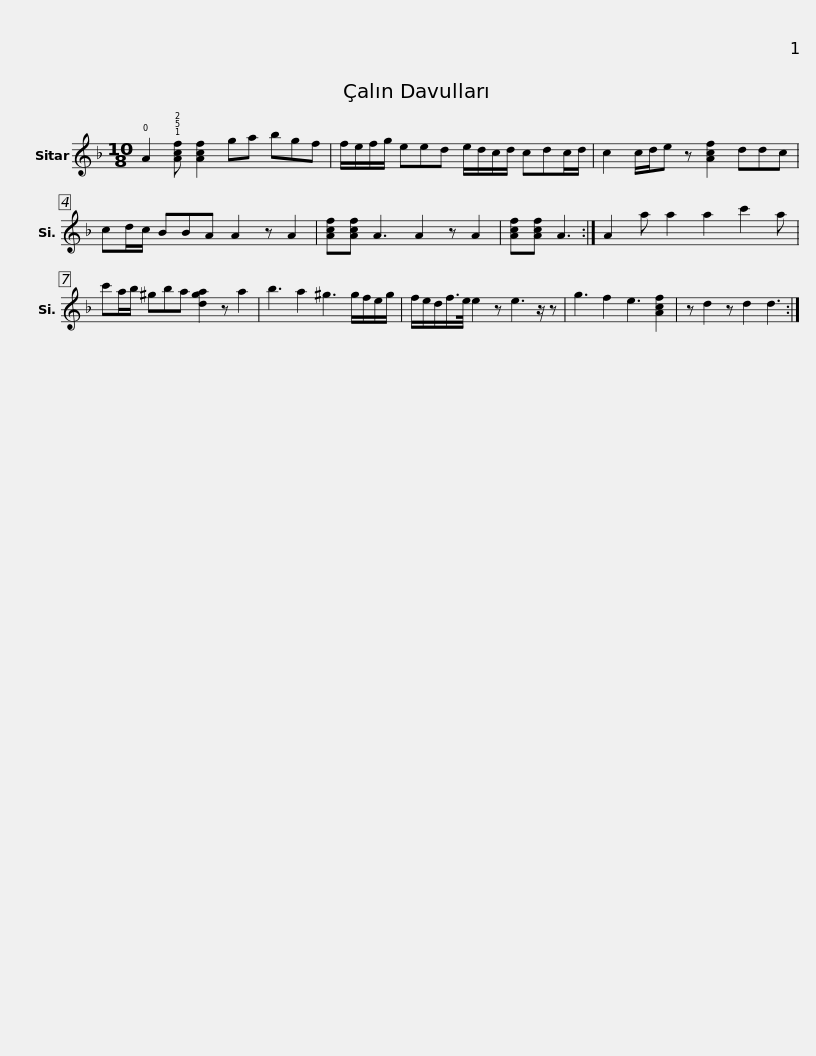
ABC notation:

X:1
L:1/8
M:10/8
I:linebreak $
K:F
V:1 treble
V:1
 !0!A2 !1!!5!!2![Acf] [Acf]2 ga bgf | f/e/f/g/ eed e/d/c/d/ cdc/d/ | c2 c/d/e z [Acf]2 ddc | cd/c/ BBA A2 z A2 |$ [Acf][Acf] A3 A2 z A2 | %5
 [Acf][Acf] A3 :|$ A2 a a2 a2 c'2 a | c'a/b/ ^gba [dga]2 z a2 | b3 a2 ^g3 g/f/e/g/ |$ f/e/d/f/>e/ e2 z e3 z/ z | %10
 g3 f2 e3 [Acf]2 | z d2 z d2 d3 :| %12
